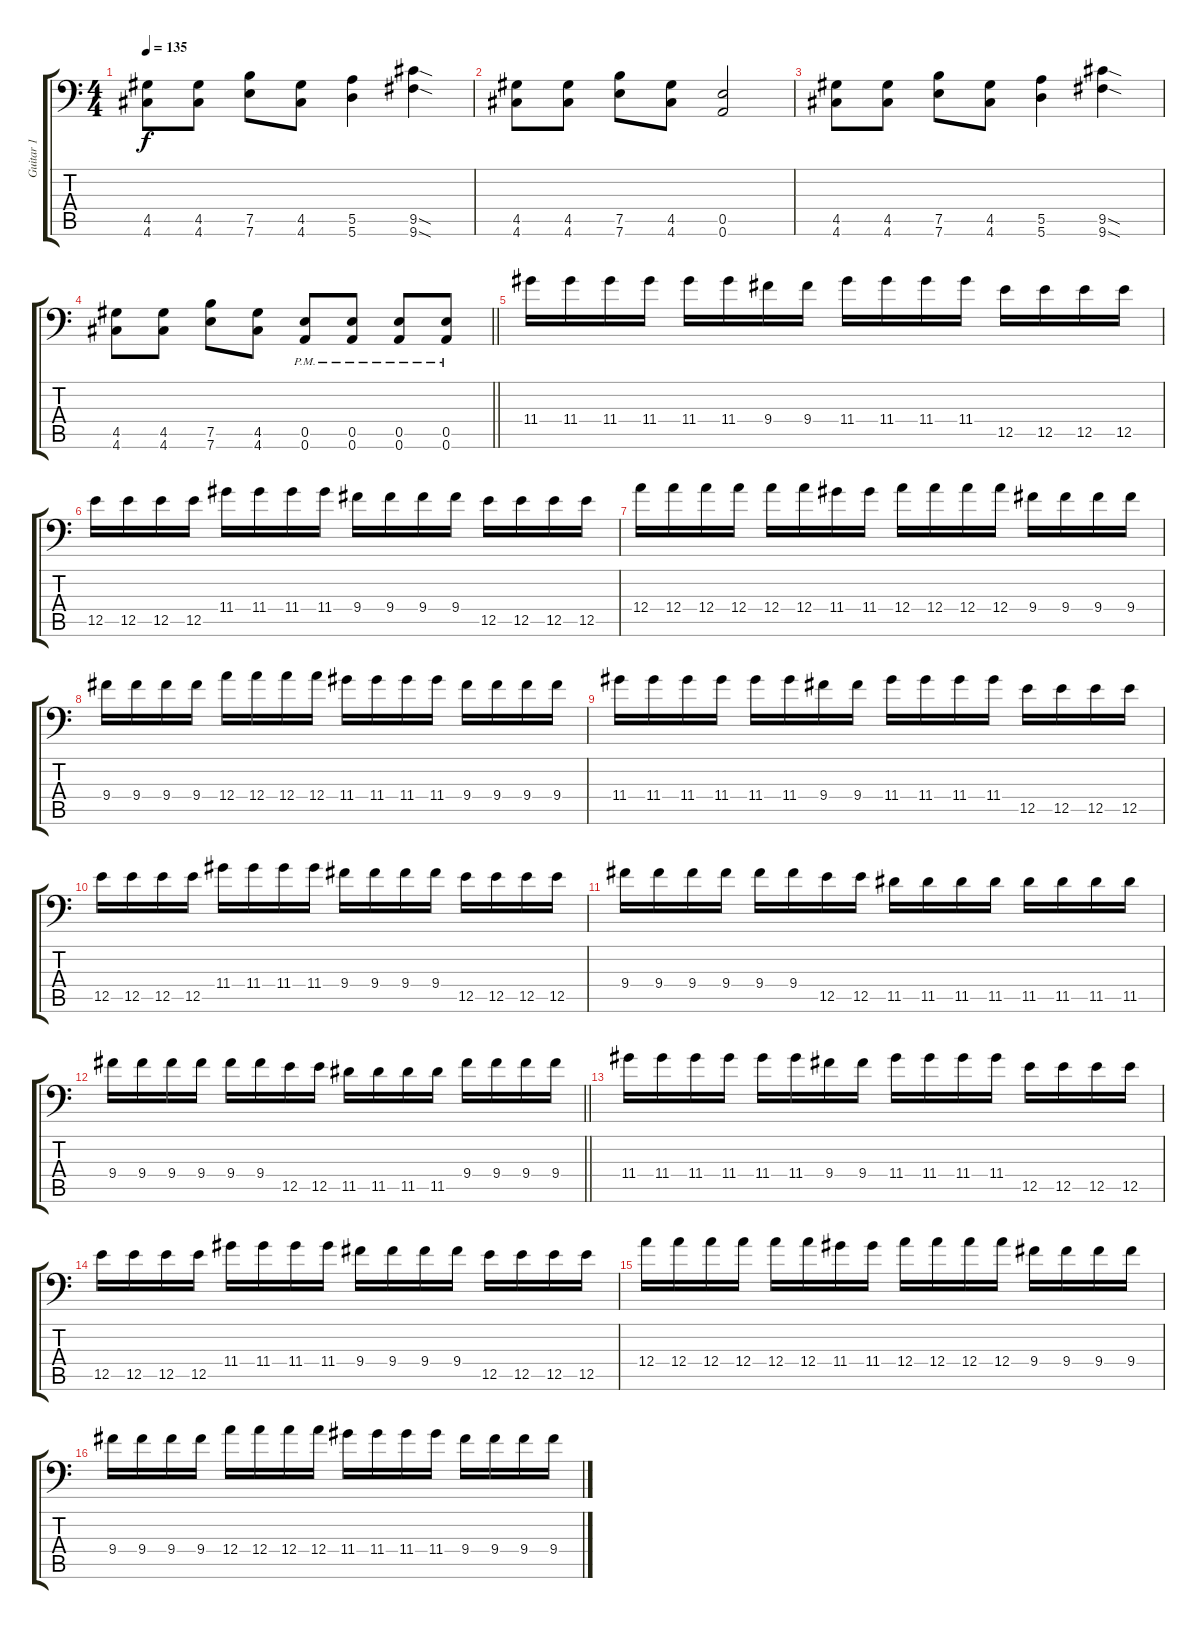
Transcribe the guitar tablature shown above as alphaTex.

\track ("Guitar 1" "Guitar 1") {instrument distortionguitar}
\staff {score tabs}
\tuning (B3 Gb3 D3 A2 E2 A1) {hide}
\ts (4 4)
\tempo 135
\clef f4
\ks c
(4.5 4.6).8{dy f} (4.5 4.6).8 (7.5 7.6).8 (4.5 4.6).8 (5.5 5.6).4 (9.5{sod} 9.6{sod}).4 |
(4.5 4.6).8 (4.5 4.6).8 (7.5 7.6).8 (4.5 4.6).8 (0.5 0.6).2 |
(4.5 4.6).8 (4.5 4.6).8 (7.5 7.6).8 (4.5 4.6).8 (5.5 5.6).4 (9.5{sod} 9.6{sod}).4 |
\barLineRight lightlight
(4.5 4.6).8 (4.5 4.6).8 (7.5 7.6).8 (4.5 4.6).8 (0.5{pm} 0.6{pm}).8 (0.5{pm} 0.6{pm}).8 (0.5{pm} 0.6{pm}).8 (0.5{pm} 0.6{pm}).8 |
\section ("" "")
11.4.16 11.4.16 11.4.16 11.4.16 11.4.16 11.4.16 9.4.16 9.4.16 11.4.16 11.4.16 11.4.16 11.4.16 12.5.16 12.5.16 12.5.16 12.5.16 |
12.5.16 12.5.16 12.5.16 12.5.16 11.4.16 11.4.16 11.4.16 11.4.16 9.4.16 9.4.16 9.4.16 9.4.16 12.5.16 12.5.16 12.5.16 12.5.16 |
12.4.16 12.4.16 12.4.16 12.4.16 12.4.16 12.4.16 11.4.16 11.4.16 12.4.16 12.4.16 12.4.16 12.4.16 9.4.16 9.4.16 9.4.16 9.4.16 |
9.4.16 9.4.16 9.4.16 9.4.16 12.4.16 12.4.16 12.4.16 12.4.16 11.4.16 11.4.16 11.4.16 11.4.16 9.4.16 9.4.16 9.4.16 9.4.16 |
11.4.16 11.4.16 11.4.16 11.4.16 11.4.16 11.4.16 9.4.16 9.4.16 11.4.16 11.4.16 11.4.16 11.4.16 12.5.16 12.5.16 12.5.16 12.5.16 |
12.5.16 12.5.16 12.5.16 12.5.16 11.4.16 11.4.16 11.4.16 11.4.16 9.4.16 9.4.16 9.4.16 9.4.16 12.5.16 12.5.16 12.5.16 12.5.16 |
9.4.16 9.4.16 9.4.16 9.4.16 9.4.16 9.4.16 12.5.16 12.5.16 11.5.16 11.5.16 11.5.16 11.5.16 11.5.16 11.5.16 11.5.16 11.5.16 |
\barLineRight lightlight
9.4.16 9.4.16 9.4.16 9.4.16 9.4.16 9.4.16 12.5.16 12.5.16 11.5.16 11.5.16 11.5.16 11.5.16 9.4.16 9.4.16 9.4.16 9.4.16 |
\section ("" "")
11.4.16 11.4.16 11.4.16 11.4.16 11.4.16 11.4.16 9.4.16 9.4.16 11.4.16 11.4.16 11.4.16 11.4.16 12.5.16 12.5.16 12.5.16 12.5.16 |
12.5.16 12.5.16 12.5.16 12.5.16 11.4.16 11.4.16 11.4.16 11.4.16 9.4.16 9.4.16 9.4.16 9.4.16 12.5.16 12.5.16 12.5.16 12.5.16 |
12.4.16 12.4.16 12.4.16 12.4.16 12.4.16 12.4.16 11.4.16 11.4.16 12.4.16 12.4.16 12.4.16 12.4.16 9.4.16 9.4.16 9.4.16 9.4.16 |
9.4.16 9.4.16 9.4.16 9.4.16 12.4.16 12.4.16 12.4.16 12.4.16 11.4.16 11.4.16 11.4.16 11.4.16 9.4.16 9.4.16 9.4.16 9.4.16
